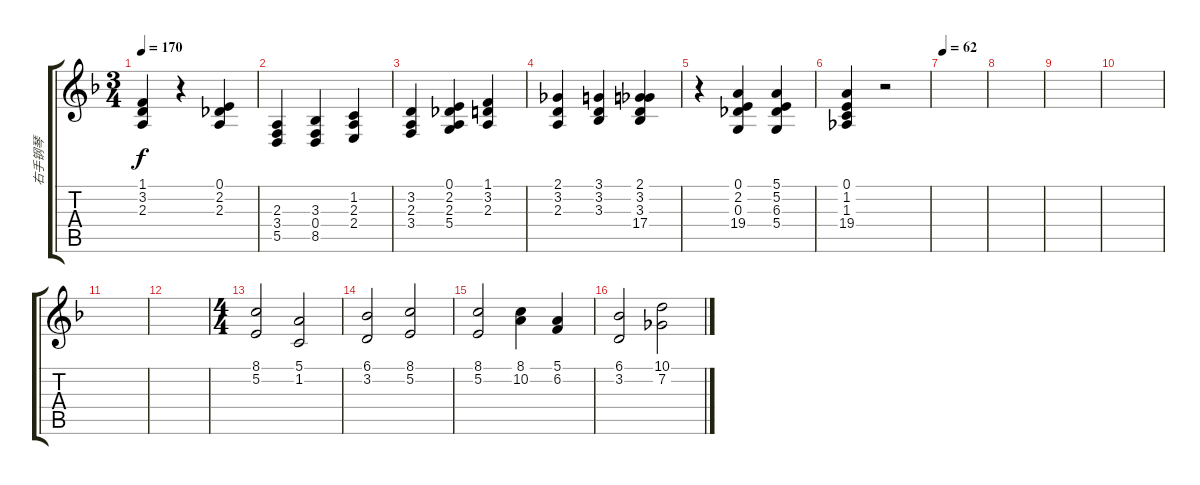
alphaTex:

\track ("右手钢琴" "右手钢琴") {instrument acousticgrandpiano}
\staff {score tabs}
\tuning (E4 B3 G3 D3 A2 E2) {hide}
\ts (3 4)
\tempo 170
\clef g2
\ks f
(1.1 3.2 2.3).4{dy f} r.4 (0.1 2.2 2.3).4 |
(2.3 3.4 5.5).4 (3.3 0.4 8.5).4 (1.2 2.3 2.4).4 |
(3.2 2.3 3.4).4 (0.1 2.2 2.3 5.4).4 (1.1 3.2 2.3).4 |
(2.1 3.2 2.3).4 (3.1 3.2 3.3).4 (2.1 3.2 3.3 17.4).4 |
r.4 (0.1 2.2 0.3 19.4).4 (5.1 5.2 6.3 5.4).4 |
(0.1 1.2 1.3 19.4).4 r.2 |
\tempo 62
|
|
|
|
|
|
\ts (4 4)
(8.1 5.2).2 (5.1 1.2).2 |
(6.1 3.2).2 (8.1 5.2).2 |
(8.1 5.2).2 (8.1 10.2).4 (5.1 6.2).4 |
(6.1 3.2).2 (10.1 7.2).2
